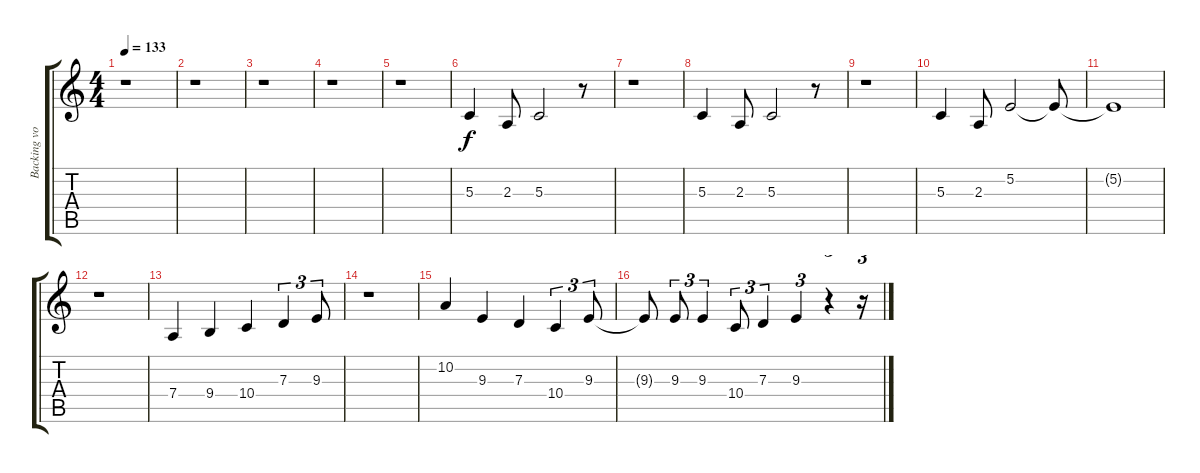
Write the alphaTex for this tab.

\track ("Backing vocals" "Backing vo") {instrument stringensemble1}
\staff {score tabs}
\tuning (E4 B3 G3 D3 A2 E2) {hide}
\ts (4 4)
\tempo 133
\clef g2
\ks c
r.1{dy f} |
r.1 |
r.1 |
r.1 |
r.1 |
5.3.4 2.3.8 5.3.2 r.8 |
r.1 |
5.3.4 2.3.8 5.3.2 r.8 |
r.1 |
5.3.4 2.3.8 5.2.2 5.2{t}.8 |
5.2{t}.1 |
r.1 |
7.4.4 9.4.4 10.4.4 7.3.4{tu (3 2)} 9.3.8{tu (3 2)} |
r.1 |
10.2.4 9.3.4 7.3.4 10.4.4{tu (3 2)} 9.3.8{tu (3 2)} |
9.3{t}.8 9.3.8{tu (3 2)} 9.3.4{tu (3 2)} 10.4.8{tu (3 2)} 7.3.4{tu (3 2)} 9.3.4{tu (3 2)} r.4{tu (3 2)} r.16{tu (3 2)}
